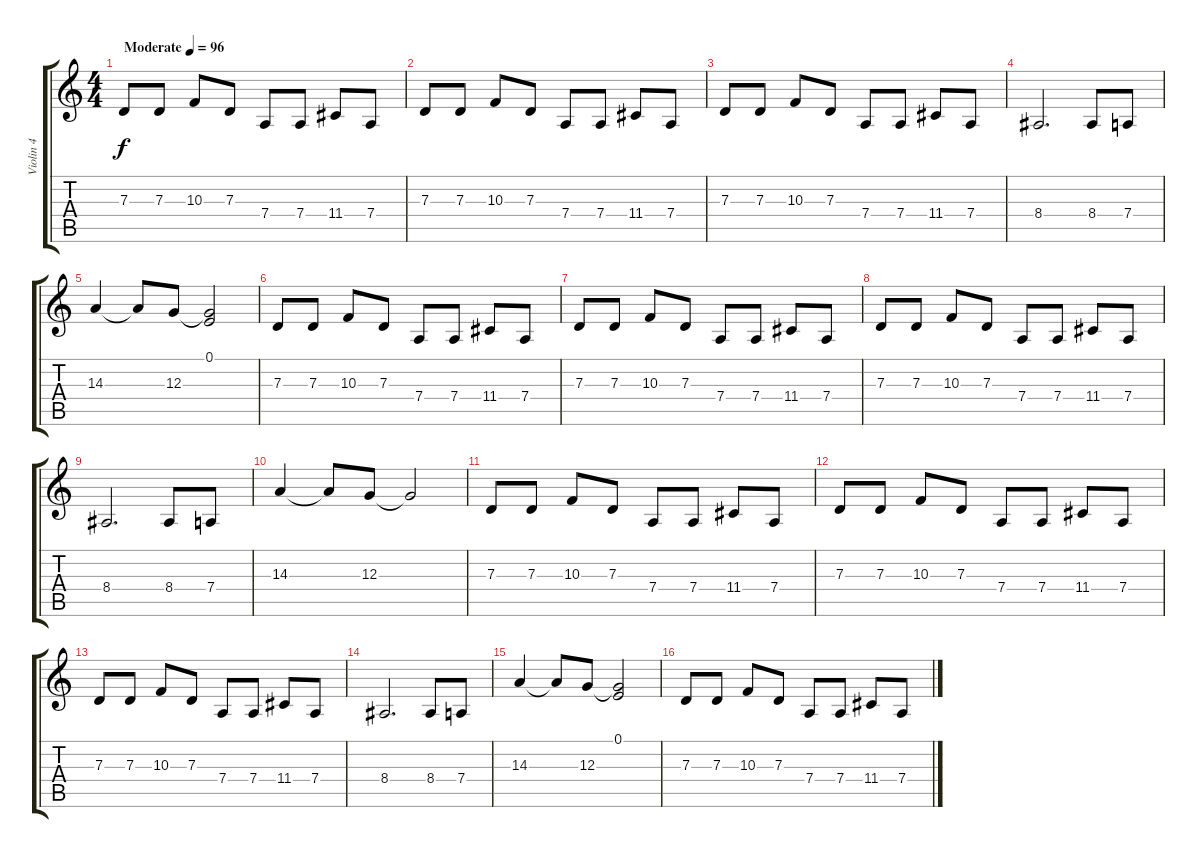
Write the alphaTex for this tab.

\track ("Violin 4" "Violin 4") {instrument violin}
\staff {score tabs}
\tuning (E4 B3 G3 D3 A2 E2) {hide}
\ts (4 4)
\tempo (96 "Moderate")
\clef g2
\ks c
7.3.8{dy f instrument violin} 7.3.8 10.3.8 7.3.8 7.4.8 7.4.8 11.4.8 7.4.8 |
7.3.8 7.3.8 10.3.8 7.3.8 7.4.8 7.4.8 11.4.8 7.4.8 |
7.3.8 7.3.8 10.3.8 7.3.8 7.4.8 7.4.8 11.4.8 7.4.8 |
8.4.2{d} 8.4.8 7.4.8 |
14.3.4 14.3{t}.8 12.3.8 (0.1 12.3{t}).2 |
7.3.8 7.3.8 10.3.8 7.3.8 7.4.8 7.4.8 11.4.8 7.4.8 |
7.3.8 7.3.8 10.3.8 7.3.8 7.4.8 7.4.8 11.4.8 7.4.8 |
7.3.8 7.3.8 10.3.8 7.3.8 7.4.8 7.4.8 11.4.8 7.4.8 |
8.4.2{d} 8.4.8 7.4.8 |
14.3.4 14.3{t}.8 12.3.8 12.3{t}.2 |
7.3.8 7.3.8 10.3.8 7.3.8 7.4.8 7.4.8 11.4.8 7.4.8 |
7.3.8 7.3.8 10.3.8 7.3.8 7.4.8 7.4.8 11.4.8 7.4.8 |
7.3.8 7.3.8 10.3.8 7.3.8 7.4.8 7.4.8 11.4.8 7.4.8 |
8.4.2{d} 8.4.8 7.4.8 |
14.3.4 14.3{t}.8 12.3.8 (0.1 12.3{t}).2 |
7.3.8 7.3.8 10.3.8 7.3.8 7.4.8 7.4.8 11.4.8 7.4.8
